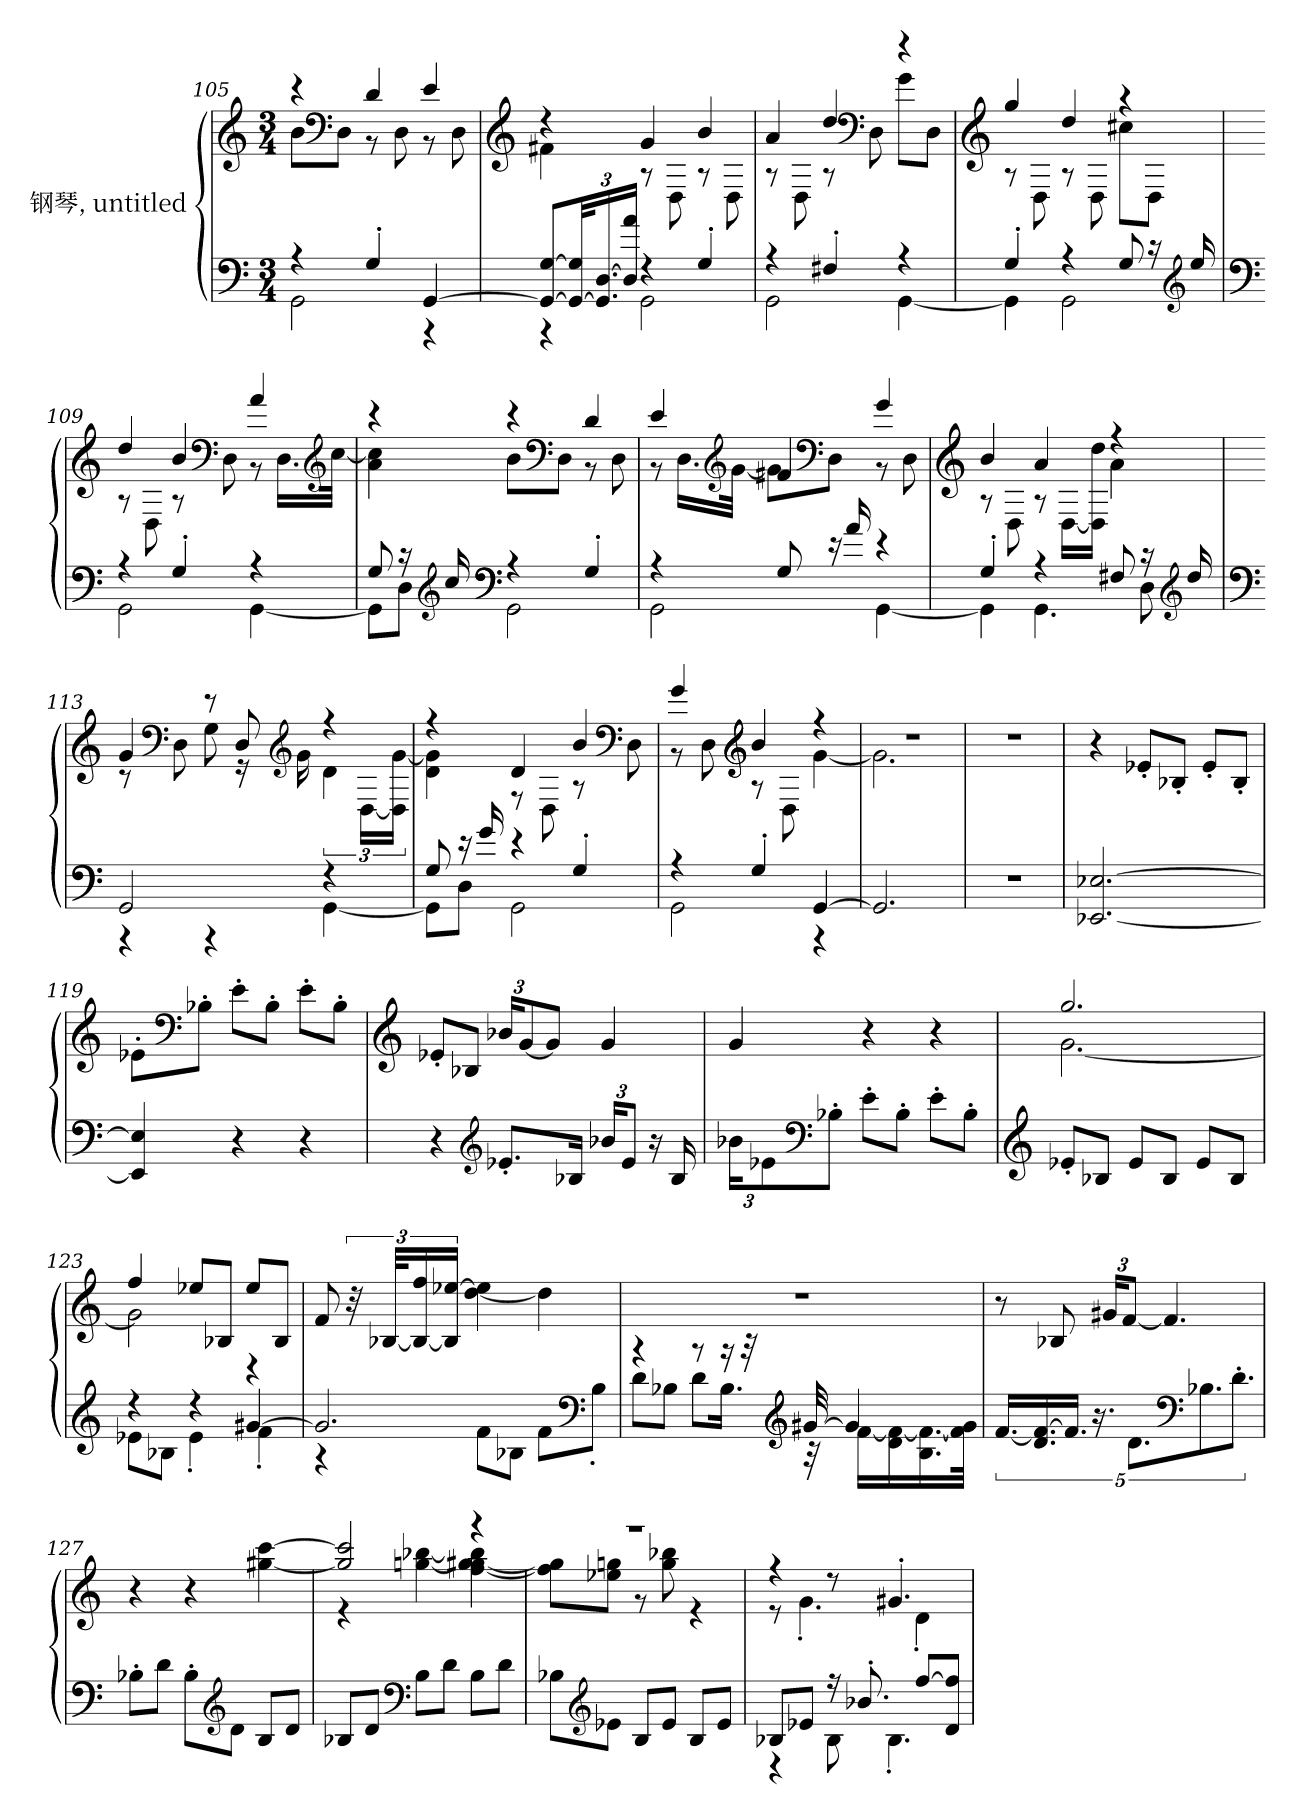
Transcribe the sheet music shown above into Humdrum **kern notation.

**kern	**kern
*part1	*part1
*staff2	*staff1
*I"钢琴, untitled	*
*clefF4	*clefG2
*k[]	*k[]
*M3/4	*M3/4
=105	=105
*^	*^
4r	2GG\	4r	8b\L
*	*	*clefF4	*
.	.	.	8D\J
4G'/	.	4d/	8r
.	.	.	8D\
[4GG/	4r	4e/	8r
.	.	.	8D\
=106	=106	=106	=106
*	*	*clefG2	*
8GG/_ [8G/L	4r	4r	4f#X\
*Xbrackettup	*	*	*
48GG/_ 48G/]KL	.	.	.
24.GG/] [24.D/	.	.	.
24D/] 24a/JJ	.	.	.
4r	2GG\	4g/	8r
.	.	.	8D\
4G'/	.	4b/	8r
.	.	.	8D\
!!LO:PB:g=z	!!
=107	=107	=107	=107
4r	2GG\	4a/	8r
.	.	.	8D\
4F#X'/	.	4dd/	8r
*	*	*clefF4	*
.	.	.	8D\
4r	[4GG\	4r	8g\L
.	.	.	8D\J
=108	=108	=108	=108
*	*	*clefG2	*
4G'/	4GG\]	4gg/	8r
.	.	.	8D\
4r	2GG\	4dd/	8r
.	.	.	8D\
8G/	.	4r	8cc#X\L
16r	.	.	8D\J
*clefG2	*	*	*
16ee/	.	.	.
=109	=109	=109	=109
*clefF4	*	*	*
4r	2GG\	4dd/	8r
.	.	.	8D\
4G'/	.	4b/	8r
*	*	*clefF4	*
.	.	.	8D\
4r	[4GG\	4a/	8r
.	.	.	16.D\LL
*	*	*clefG2	*
.	.	.	[32cc\JJk
!!LO:LB:g=z	!!
=110	=110	=110	=110
8G/	8GG\L]	4r	4a\ 4cc\]
16r	8D\J	.	.
*clefG2	*	*	*
16cc/	.	.	.
*clefF4	*	*	*
4r	2GG\	4r	8b\L
*	*	*clefF4	*
.	.	.	8D\J
4G'/	.	4d/	8r
.	.	.	8D\
=111	=111	=111	=111
4r	2GG\	4e/	8r
.	.	.	16.D\LL
*	*	*clefG2	*
.	.	.	[32g\JJk
8G/	.	4f#X/	8g\L]
*	*	*clefF4	*
16r	.	.	8D\J
16a/	.	.	.
4r	[4GG\	4g/	8r
.	.	.	8D\
=112	=112	=112	=112
*	*	*clefG2	*
4G'/	4GG\]	4b/	8r
.	.	.	8D\
4r	4.GG\	4a/	8r
.	.	.	[16D\LL
.	.	.	16D\] 16dd\JJ
8F#X/	.	4r	4a\
16r	8D\	.	.
*clefG2	*	*	*
16dd/	.	.	.
!!LO:LB:g=z	!!
=113	=113	=113	=113
*clefF4	*	*	*
2GG/	4r	4g/	8r
*	*	*clefF4	*
.	.	.	8D\
.	4r	8r	8G\
.	.	8D/	16r
*	*	*clefG2	*
.	.	.	16g\
4r	[4GG\	4r	6d\
.	.	.	[24D\LL
.	.	.	24D\] [24g\JJ
=114	=114	=114	=114
8G/	8GG\L]	4r	4d\ 4g\]
16r	8D\J	.	.
16g/	.	.	.
4r	2GG\	4d/	8r
.	.	.	8D\
4G'/	.	4b/	8r
*	*	*clefF4	*
.	.	.	8D\
=115	=115	=115	=115
4r	2GG\	4g/	8r
.	.	.	8D\
*	*	*clefG2	*
4G'/	.	4b/	8r
.	.	.	8D\
[4GG/	4r	4r	[4g\
*v	*v	*	*
=116	=116	=116
2.GG/]	2.r	2.g\]
*	*v	*v
=117	=117
2.r	2.r
=118	=118
[2.EE-X/ [2.E-X/	4r
.	8e-X'/L
.	8B-X'/J
.	8e-'/L
.	8B-'/J
!!LO:LB:g=z
=119	=119
4EE-/] 4E-/]	8e-X'\L
*	*clefF4
.	8B-X'\J
4r	8e-'\L
.	8B-'\J
4r	8e-'\L
.	8B-'\J
=120	=120
*	*clefG2
4r	8e-X'/L
.	8B-X/J
*clefG2	*
*	*Xbrackettup
8.e-X'/L	24b-X/KL
.	[12g/
.	8g/J]
16B-X/Jk	.
24b-X/KL	4g/
12e-/J	.
16r	.
16B-/	.
=121	=121
24b-X\KL	4g/
12e-X\	.
*clefF4	*
8B-X'\J	.
8e-'\L	4r
8B-'\J	.
8e-'\L	4r
8B-'\J	.
=122	=122
*clefG2	*
*	*^
8e-X'/L	2.gg/	[2.g\
8B-X/J	.	.
8e-/L	.	.
8B-/J	.	.
8e-/L	.	.
8B-/J	.	.
!!LO:LB:g=z	!!
=123	=123	=123
*^	*	*
4r	8e-X\L	4ff/	2g\]
.	8B-X\J	.	.
4r	4e-'\	8ee-X/L	.
.	.	8B-X/J	.
[4g#X/	4f'\	8ee-/L	4r
.	.	8B-/J	.
*	*	*v	*v
=124	=124	=124
2.g#/]	4r	8f/
*	*	*brackettup
.	.	48r
.	.	[48B-X/KLL
.	.	24B-/_ 24ff/
.	.	24B-/] [24ee-X/JJ
.	8f\L	[4dd\ 4ee-\]
.	8B-X\J	.
.	8f\L	4dd\]
*clefF4	*	*
.	8B-'\J	.
=125	=125	=125
4r	8d\L	2.r
.	8B-X\J	.
8r	8d\L	.
16r	16.B-\Jk	.
32r	.	.
*clefG2	*	*
[32g#X/	32r	.
4g#/]	[16f\LL	.
.	16d\ 16f\_	.
.	16.B-\ 16.f\_	.
.	32f\] 32g#\JJk	.
*v	*v	*
!!LO:LB:g=z
=126	=126
*brackettup	*
[20.f/LL	8r
20.d/ 20.f/_	.
.	8B-X/
20.f/JJ]	.
20.r	.
*	*Xbrackettup
.	24g#X/KL
.	[12f/J
10.d\L	.
.	4.f/]
*clefF4	*
10.B-X\	.
10.d'\J	.
=127	=127
8B-X'\L	4r
8d\J	.
8B-'\L	4r
*clefG2	*
8d\J	.
8B-/L	[4gg#X\ [4ccc\
8d/J	.
=128	=128
*	*^
8B-X/L	2gg#/] 2ccc/]	4r
8d/J	.	.
*clefF4	*	*
8B-\L	.	[4ggn\ [4bb-X\
8d\J	.	.
8B-\L	4r	[4ff\ 4gg\] [4gg#X\ 4bb-\]
8d\J	.	.
=129	=129	=129
8B-X\L	2.r	8ff\] 8gg#\]L
*clefG2	*	*
8e-X\J	.	8ee-X\ 8ggn\J
8B-/L	.	8r
8e-/J	.	8gg\ 8bb-X\
8B-/L	.	4r
8e-/J	.	.
!!LO:PB:g=z	!!
=130	=130	=130
*^	*	*
8B-X/L	4r	4r	8r
8e-X/J	.	.	4.g'\
16r	8B-\	8r	.
8.b-X'/	.	.	.
.	4.B-'\	4.g#X'/	.
[8ff/L	.	.	4d'\
8d/ 8ff/]J	.	.	.
*v	*v	*	*
*	*v	*v
=	=
*-	*-
